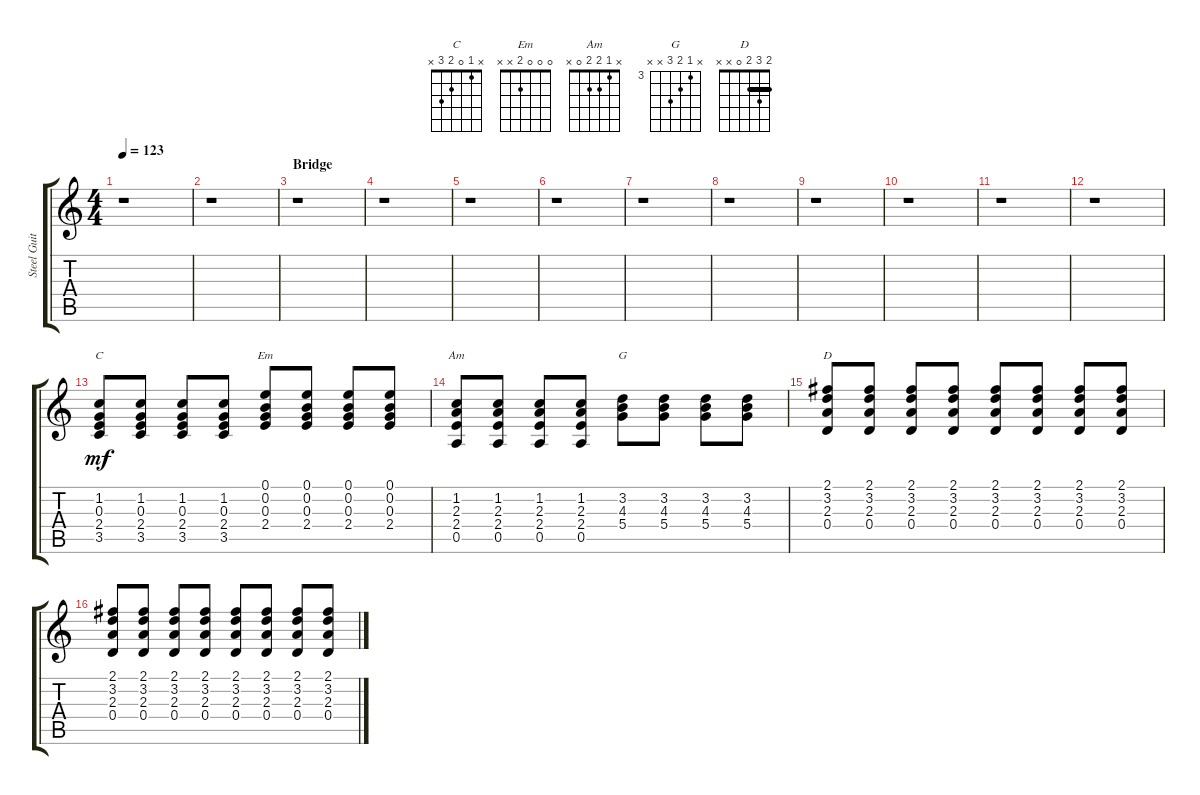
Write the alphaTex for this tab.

\track ("Steel Guitar" "Steel Guit") {instrument acousticguitarsteel}
\staff {score tabs}
\tuning (E4 B3 G3 D3 A2 E2) {hide}
\chord ("C" x 1 0 2 3 x)
\chord ("Em" 0 0 0 2 x x)
\chord ("Am" x 1 2 2 0 x)
\chord ("G" x 3 4 5 x x) {firstfret 3}
\chord ("D" 2 3 2 0 x x) {barre 2}
\ts (4 4)
\tempo 123
\clef g2
\ks c
r.1{dy mf} |
r.1 |
\section ("" "Bridge")
r.1 |
r.1 |
r.1 |
r.1 |
r.1 |
r.1 |
r.1 |
r.1 |
r.1 |
r.1 |
(1.2 0.3 2.4 3.5).8{ch "C"} (1.2 0.3 2.4 3.5).8 (1.2 0.3 2.4 3.5).8 (1.2 0.3 2.4 3.5).8 (0.1 0.2 0.3 2.4).8{ch "Em"} (0.1 0.2 0.3 2.4).8 (0.1 0.2 0.3 2.4).8 (0.1 0.2 0.3 2.4).8 |
(1.2 2.3 2.4 0.5).8{ch "Am"} (1.2 2.3 2.4 0.5).8 (1.2 2.3 2.4 0.5).8 (1.2 2.3 2.4 0.5).8 (3.2 4.3 5.4).8{ch "G"} (3.2 4.3 5.4).8 (3.2 4.3 5.4).8 (3.2 4.3 5.4).8 |
(2.1 3.2 2.3 0.4).8{ch "D"} (2.1 3.2 2.3 0.4).8 (2.1 3.2 2.3 0.4).8 (2.1 3.2 2.3 0.4).8 (2.1 3.2 2.3 0.4).8 (2.1 3.2 2.3 0.4).8 (2.1 3.2 2.3 0.4).8 (2.1 3.2 2.3 0.4).8 |
(2.1 3.2 2.3 0.4).8 (2.1 3.2 2.3 0.4).8 (2.1 3.2 2.3 0.4).8 (2.1 3.2 2.3 0.4).8 (2.1 3.2 2.3 0.4).8 (2.1 3.2 2.3 0.4).8 (2.1 3.2 2.3 0.4).8 (2.1 3.2 2.3 0.4).8
